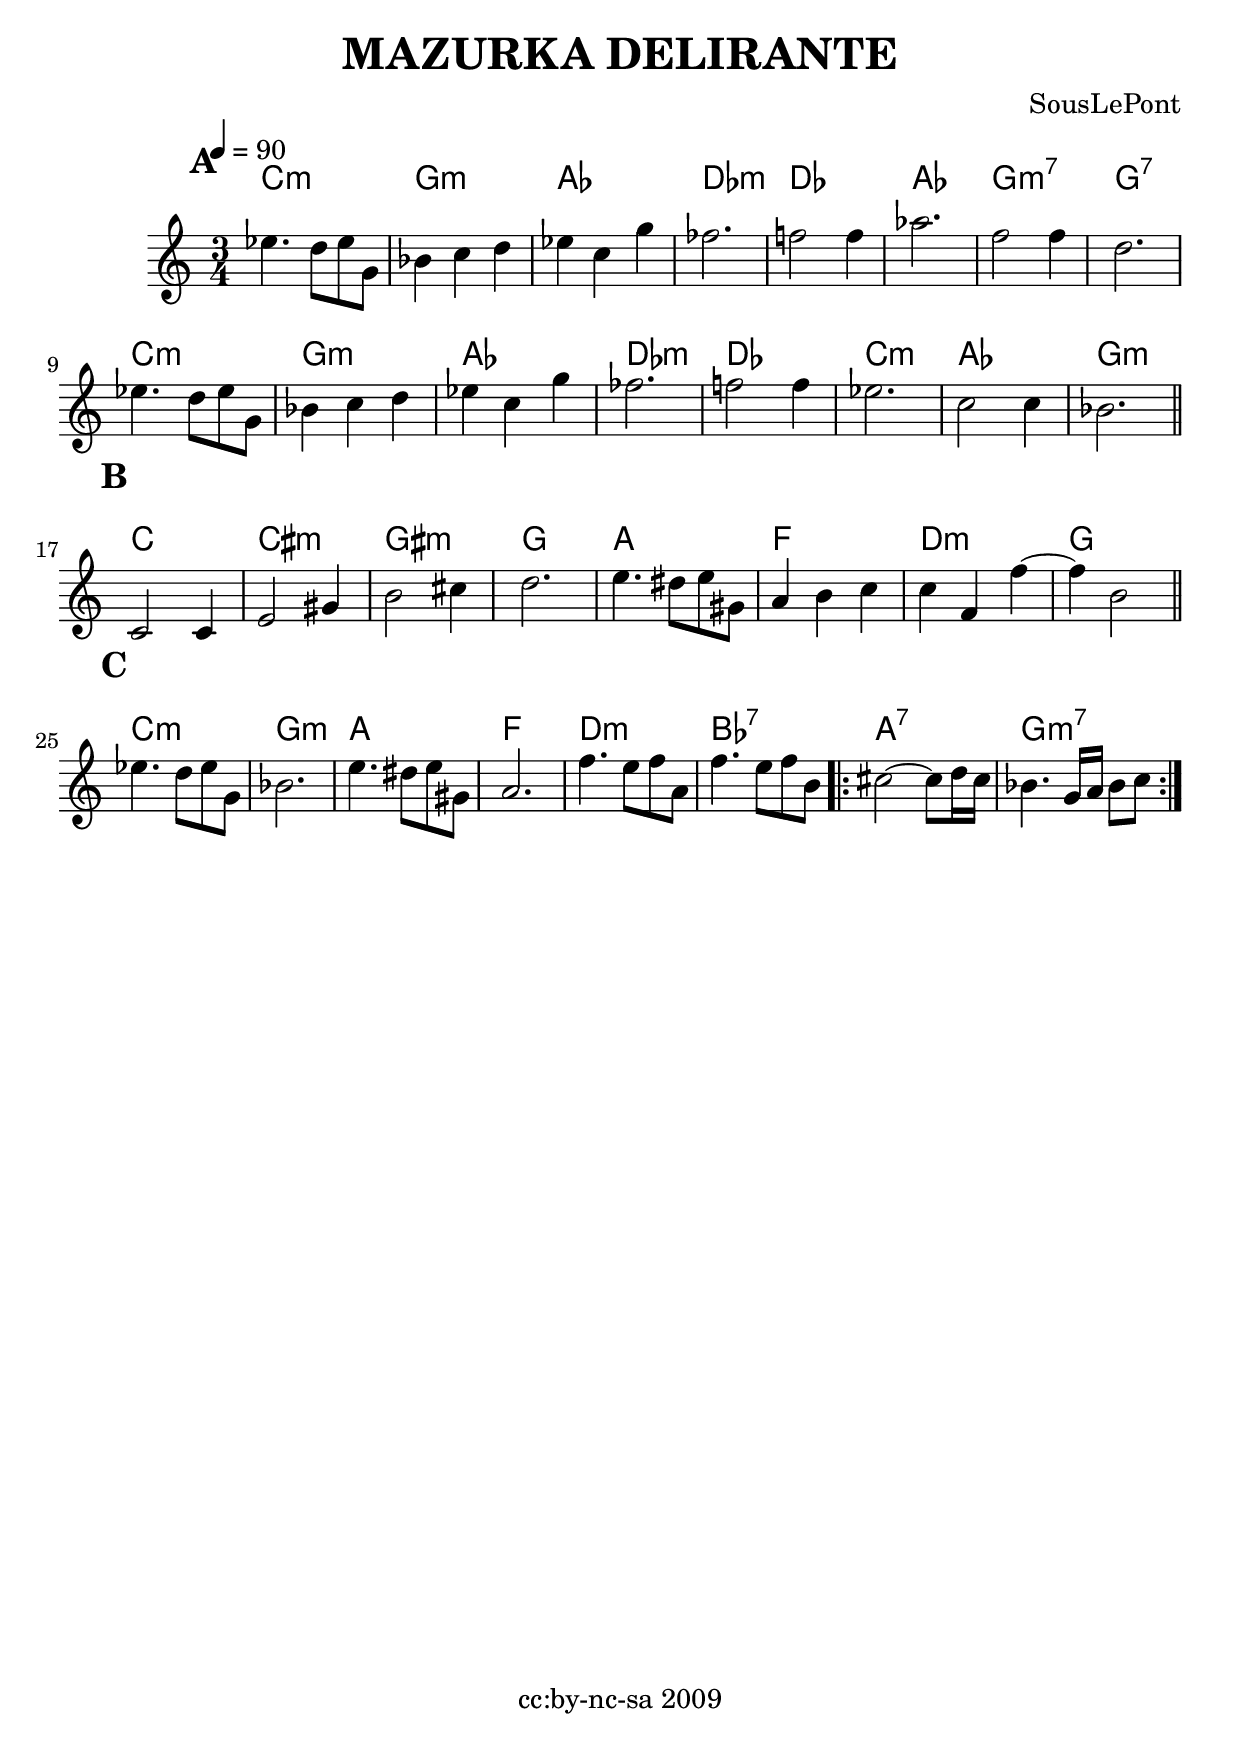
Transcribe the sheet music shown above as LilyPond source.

\version "2.8.0"
#(set-default-paper-size "a4")
#(set-global-staff-size 24)

\header{
	title = "MAZURKA DELIRANTE"
	subtitle = ""
	composer = "SousLePont"
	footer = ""
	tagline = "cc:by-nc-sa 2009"
	dedication = ""
}
harmonies = { \chords {
c2.:m g:m aes des:m des aes g:m7 g:7
c:m g:m aes des:m des c:m aes g:m
c cis:m gis:m g a f d:m g
c:m g:m a f d:m bes:7
a:7 g:m7
}}
melodie   = \relative c'' { 
\tempo 4 = 90
\time 3/4
\mark \default 
es4. d8 es g, bes4 c d es c g' fes2. f!2 f4 aes2. f2 f4 d2. \break
es4. d8 es g, bes4 c d es c g' fes2. f!2 f4 es2. c2 c4 bes2. \bar"||" \break
\mark \default 
c,2 c4 e2 gis4 b2 cis4 d2. e4. dis8 e8 gis, a4 b c c f, f'~ f b,2 \bar"||" \break
\mark \default 
es4. d8 es g, bes2. e4. dis8 e gis, a2. f'4. e8 f a, f'4. e8 f b,
\repeat volta 4 {cis2~cis8 d16 cis bes4. g16 a bes8 c} 
}
droite    = \relative c'' { 

}
gauche    = \relative c { 

}

\score {
  <<
	\new ChordNames \harmonies	%grave les accords au dessus 	
	\new Staff = "" { \clef "treble" \override Score.RehearsalMark #'padding = #5 \set Score.markFormatter = #format-mark-circle-letters \set Score.skipBars = ##t \melodie }
%	\new PianoStaff = "" <<
%      \new Staff = "droite" { \droite }
%      \new Staff = "gauche" { \clef "bass" \gauche }
%    >>
  >>    
  \midi {
    }
  \layout { }
}

